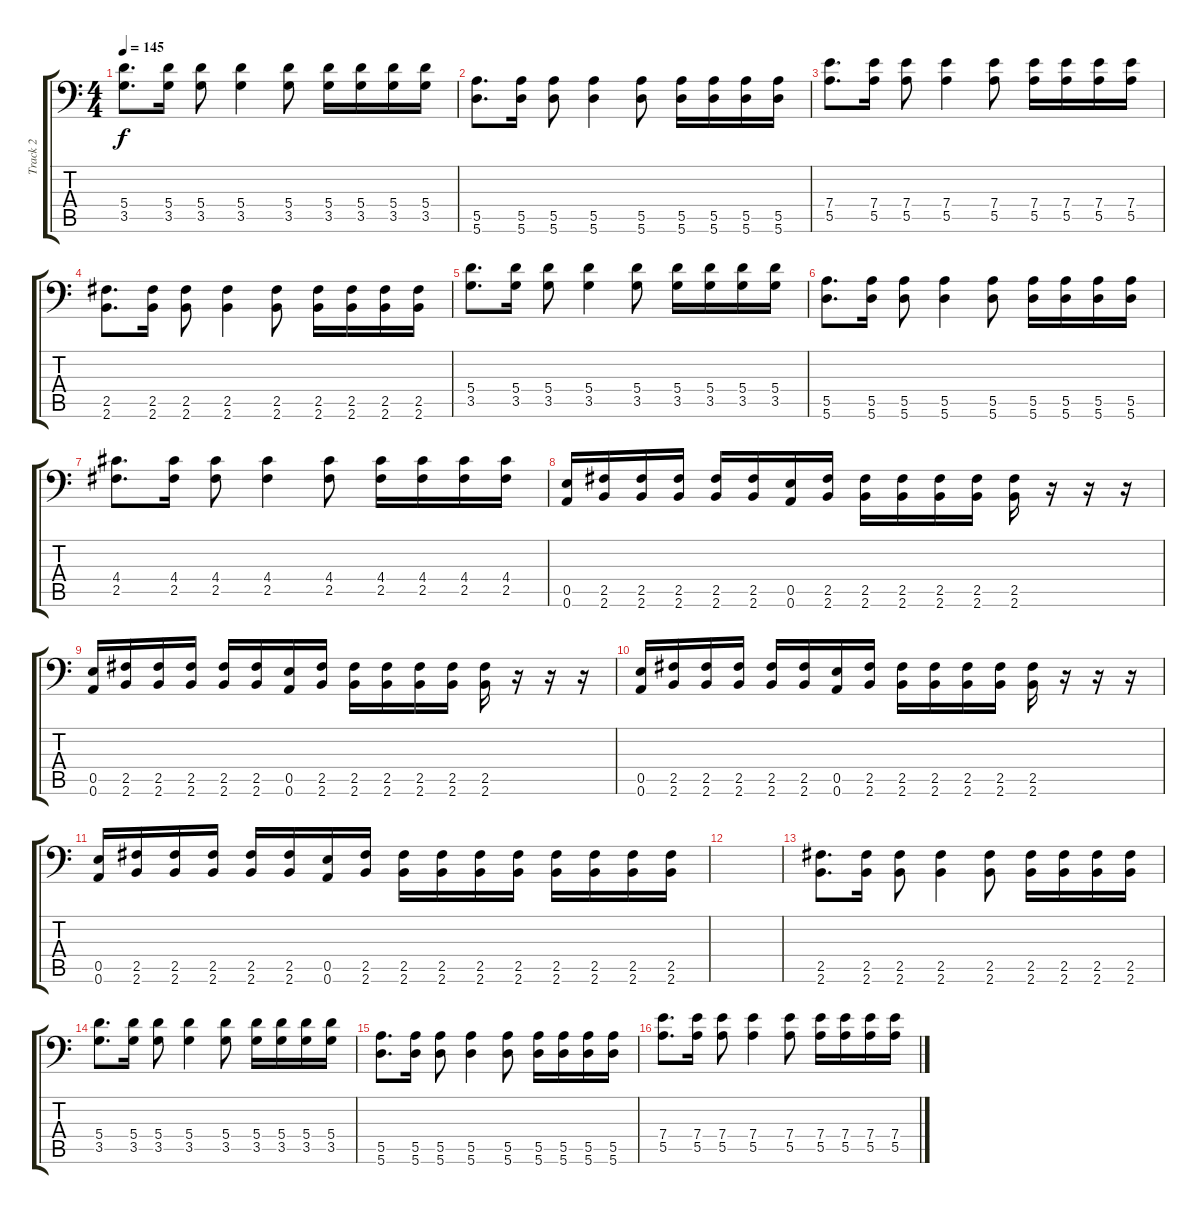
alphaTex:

\track ("Track 2" "Track 2") {instrument distortionguitar}
\staff {score tabs}
\tuning (B3 Gb3 D3 A2 E2 A1) {hide}
\ts (4 4)
\tempo 145
\clef f4
\ks c
(5.4 3.5).8{d dy f} (5.4 3.5).16 (5.4 3.5).8 (5.4 3.5).4 (5.4 3.5).8 (5.4 3.5).16 (5.4 3.5).16 (5.4 3.5).16 (5.4 3.5).16 |
(5.5 5.6).8{d} (5.5 5.6).16 (5.5 5.6).8 (5.5 5.6).4 (5.5 5.6).8 (5.5 5.6).16 (5.5 5.6).16 (5.5 5.6).16 (5.5 5.6).16 |
(7.4 5.5).8{d} (7.4 5.5).16 (7.4 5.5).8 (7.4 5.5).4 (7.4 5.5).8 (7.4 5.5).16 (7.4 5.5).16 (7.4 5.5).16 (7.4 5.5).16 |
(2.5 2.6).8{d} (2.5 2.6).16 (2.5 2.6).8 (2.5 2.6).4 (2.5 2.6).8 (2.5 2.6).16 (2.5 2.6).16 (2.5 2.6).16 (2.5 2.6).16 |
(5.4 3.5).8{d} (5.4 3.5).16 (5.4 3.5).8 (5.4 3.5).4 (5.4 3.5).8 (5.4 3.5).16 (5.4 3.5).16 (5.4 3.5).16 (5.4 3.5).16 |
(5.5 5.6).8{d} (5.5 5.6).16 (5.5 5.6).8 (5.5 5.6).4 (5.5 5.6).8 (5.5 5.6).16 (5.5 5.6).16 (5.5 5.6).16 (5.5 5.6).16 |
(4.4 2.5).8{d} (4.4 2.5).16 (4.4 2.5).8 (4.4 2.5).4 (4.4 2.5).8 (4.4 2.5).16 (4.4 2.5).16 (4.4 2.5).16 (4.4 2.5).16 |
(0.5 0.6).16 (2.5 2.6).16 (2.5 2.6).16 (2.5 2.6).16 (2.5 2.6).16 (2.5 2.6).16 (0.5 0.6).16 (2.5 2.6).16 (2.5 2.6).16 (2.5 2.6).16 (2.5 2.6).16 (2.5 2.6).16 (2.5 2.6).16 r.16 r.16 r.16 |
(0.5 0.6).16 (2.5 2.6).16 (2.5 2.6).16 (2.5 2.6).16 (2.5 2.6).16 (2.5 2.6).16 (0.5 0.6).16 (2.5 2.6).16 (2.5 2.6).16 (2.5 2.6).16 (2.5 2.6).16 (2.5 2.6).16 (2.5 2.6).16 r.16 r.16 r.16 |
(0.5 0.6).16 (2.5 2.6).16 (2.5 2.6).16 (2.5 2.6).16 (2.5 2.6).16 (2.5 2.6).16 (0.5 0.6).16 (2.5 2.6).16 (2.5 2.6).16 (2.5 2.6).16 (2.5 2.6).16 (2.5 2.6).16 (2.5 2.6).16 r.16 r.16 r.16 |
(0.5 0.6).16 (2.5 2.6).16 (2.5 2.6).16 (2.5 2.6).16 (2.5 2.6).16 (2.5 2.6).16 (0.5 0.6).16 (2.5 2.6).16 (2.5 2.6).16 (2.5 2.6).16 (2.5 2.6).16 (2.5 2.6).16 (2.5 2.6).16 (2.5 2.6).16 (2.5 2.6).16 (2.5 2.6).16 |
|
(2.5 2.6).8{d} (2.5 2.6).16 (2.5 2.6).8 (2.5 2.6).4 (2.5 2.6).8 (2.5 2.6).16 (2.5 2.6).16 (2.5 2.6).16 (2.5 2.6).16 |
(5.4 3.5).8{d} (5.4 3.5).16 (5.4 3.5).8 (5.4 3.5).4 (5.4 3.5).8 (5.4 3.5).16 (5.4 3.5).16 (5.4 3.5).16 (5.4 3.5).16 |
(5.5 5.6).8{d} (5.5 5.6).16 (5.5 5.6).8 (5.5 5.6).4 (5.5 5.6).8 (5.5 5.6).16 (5.5 5.6).16 (5.5 5.6).16 (5.5 5.6).16 |
(7.4 5.5).8{d} (7.4 5.5).16 (7.4 5.5).8 (7.4 5.5).4 (7.4 5.5).8 (7.4 5.5).16 (7.4 5.5).16 (7.4 5.5).16 (7.4 5.5).16
